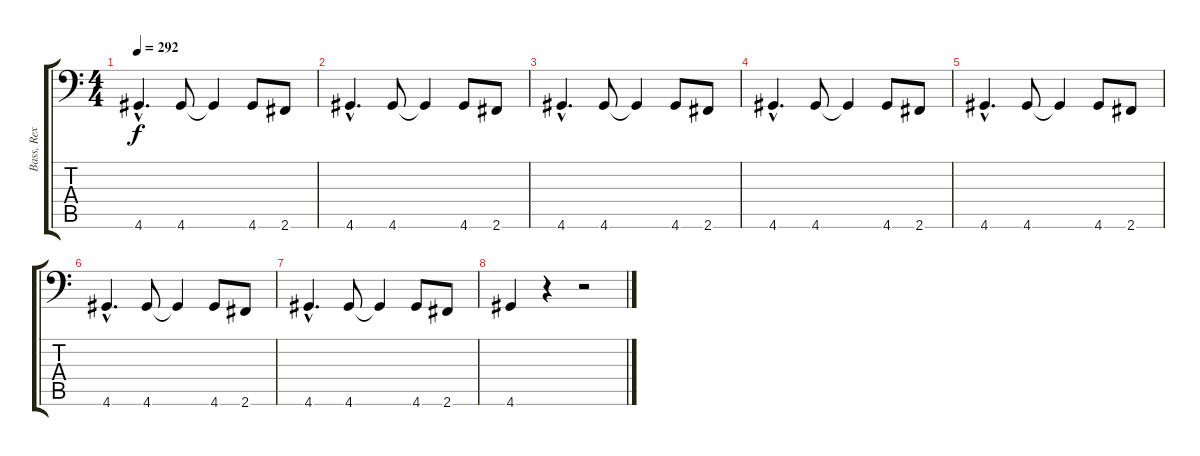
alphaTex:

\track ("Bass, Rex" "Bass, Rex") {instrument electricbasspick}
\staff {score tabs}
\tuning (E3 B2 G2 D2 A1 E1) {hide}
\ts (4 4)
\tempo 292
\clef f4
\ks c
4.6{hac}.4{d dy f} 4.6.8 4.6{t}.4 4.6.8 2.6.8 |
4.6{hac}.4{d} 4.6.8 4.6{t}.4 4.6.8 2.6.8 |
4.6{hac}.4{d} 4.6.8 4.6{t}.4 4.6.8 2.6.8 |
4.6{hac}.4{d} 4.6.8 4.6{t}.4 4.6.8 2.6.8 |
4.6{hac}.4{d} 4.6.8 4.6{t}.4 4.6.8 2.6.8 |
4.6{hac}.4{d} 4.6.8 4.6{t}.4 4.6.8 2.6.8 |
4.6{hac}.4{d} 4.6.8 4.6{t}.4 4.6.8 2.6.8 |
4.6.4 r.4 r.2
